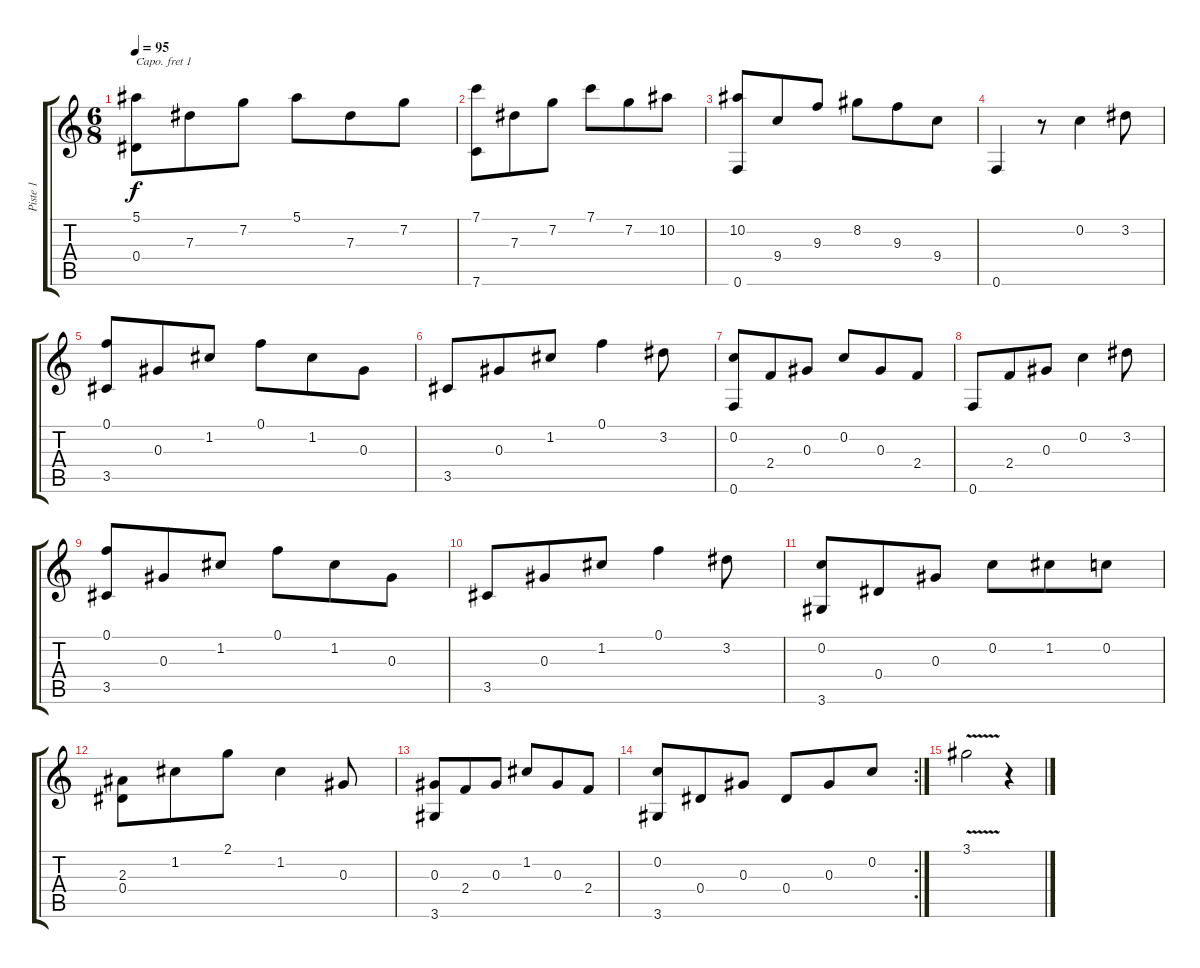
\track ("Piste 1" "Piste 1") {instrument acousticguitarnylon}
\staff {score tabs}
\capo 1
\tuning (E4 B3 G3 D3 A2 E2) {hide}
\ts (6 8)
\tempo 95
\clef g2
\ks c
(5.1 0.4).8{dy f} 7.3.8 7.2.8 5.1.8 7.3.8 7.2.8 |
(7.1 7.6).8 7.3.8 7.2.8 7.1.8 7.2.8 10.2.8 |
(10.2 0.6).8 9.4.8 9.3.8 8.2.8 9.3.8 9.4.8 |
0.6.4 r.8 0.2.4 3.2.8 |
(0.1 3.5).8 0.3.8 1.2.8 0.1.8 1.2.8 0.3.8 |
3.5.8 0.3.8 1.2.8 0.1.4 3.2.8 |
(0.2 0.6).8 2.4.8 0.3.8 0.2.8 0.3.8 2.4.8 |
0.6.8 2.4.8 0.3.8 0.2.4 3.2.8 |
(0.1 3.5).8 0.3.8 1.2.8 0.1.8 1.2.8 0.3.8 |
3.5.8 0.3.8 1.2.8 0.1.4 3.2.8 |
(0.2 3.6).8 0.4.8 0.3.8 0.2.8 1.2.8 0.2.8 |
(2.3 0.4).8 1.2.8 2.1.8 1.2.4 0.3.8 |
(0.3 3.6).8 2.4.8 0.3.8 1.2.8 0.3.8 2.4.8 |
\rc 2
(0.2 3.6).8 0.4.8 0.3.8 0.4.8 0.3.8 0.2.8 |
3.1{v}.2 r.4
